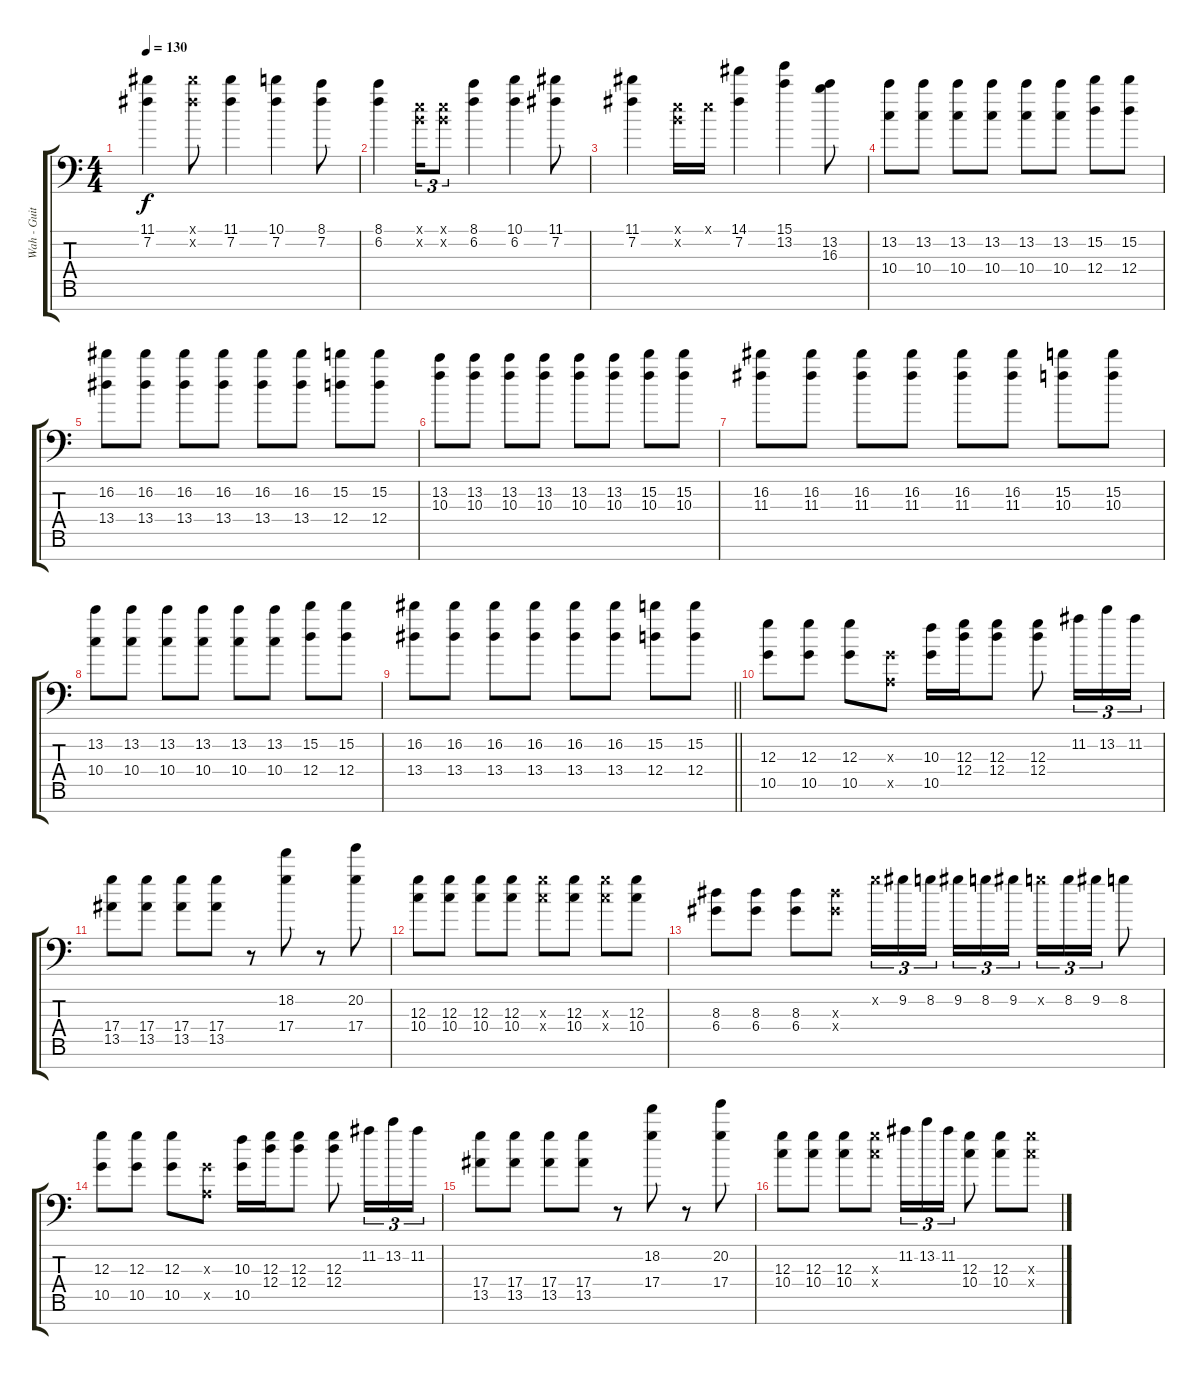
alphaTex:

\track ("Wah - Guitar" "Wah - Guit") {instrument overdrivenguitar}
\staff {score tabs}
\tuning (E4 B3 G3 D3 A2 E2 G1) {hide}
\ts (4 4)
\tempo 130
\clef f4
\ks c
(11.1 7.2).4{dy f} (11.1{x} 7.2{x}).8 (11.1 7.2).4 (10.1 7.2).4 (8.1 7.2).8 |
(8.1 6.2).4 (0.1{x} 0.2{x}).16{tu (3 2)} (0.1{x} 0.2{x}).8{tu (3 2)} (8.1 6.2).4 (10.1 6.2).4 (11.1 7.2).8 |
(11.1 7.2).4 (0.1{x} 0.2{x}).16 0.1{x}.16 (14.1 7.2).4 (15.1 13.2).4 (13.2 16.3).8 |
(13.2 10.4).8 (13.2 10.4).8 (13.2 10.4).8 (13.2 10.4).8 (13.2 10.4).8 (13.2 10.4).8 (15.2 12.4).8 (15.2 12.4).8 |
(16.2 13.4).8 (16.2 13.4).8 (16.2 13.4).8 (16.2 13.4).8 (16.2 13.4).8 (16.2 13.4).8 (15.2 12.4).8 (15.2 12.4).8 |
(13.2 10.3).8 (13.2 10.3).8 (13.2 10.3).8 (13.2 10.3).8 (13.2 10.3).8 (13.2 10.3).8 (15.2 10.3).8 (15.2 10.3).8 |
(16.2 11.3).8 (16.2 11.3).8 (16.2 11.3).8 (16.2 11.3).8 (16.2 11.3).8 (16.2 11.3).8 (15.2 10.3).8 (15.2 10.3).8 |
(13.2 10.4).8 (13.2 10.4).8 (13.2 10.4).8 (13.2 10.4).8 (13.2 10.4).8 (13.2 10.4).8 (15.2 12.4).8 (15.2 12.4).8 |
\barLineRight lightlight
(16.2 13.4).8 (16.2 13.4).8 (16.2 13.4).8 (16.2 13.4).8 (16.2 13.4).8 (16.2 13.4).8 (15.2 12.4).8 (15.2 12.4).8 |
\section ("" "")
(12.3 10.5).8 (12.3 10.5).8 (12.3 10.5).8 (0.3{x} 0.5{x}).8 (10.3 10.5).16 (12.3 12.4).16 (12.3 12.4).8 (12.3 12.4).8 11.2.16{tu (3 2)} 13.2.16{tu (3 2)} 11.2.16{tu (3 2)} |
(17.4 13.5).8 (17.4 13.5).8 (17.4 13.5).8 (17.4 13.5).8 r.8 (18.2 17.4).8 r.8 (20.2 17.4).8 |
(12.3 10.4).8 (12.3 10.4).8 (12.3 10.4).8 (12.3 10.4).8 (12.3{x} 10.4{x}).8 (12.3 10.4).8 (12.3{x} 10.4{x}).8 (12.3 10.4).8 |
(8.3 6.4).8 (8.3 6.4).8 (8.3 6.4).8 (8.3{x} 6.4{x}).8 8.2{x}.16{tu (3 2)} 9.2.16{tu (3 2)} 8.2.16{tu (3 2)} 9.2.16{tu (3 2)} 8.2.16{tu (3 2)} 9.2.16{tu (3 2)} 8.2{x}.16{tu (3 2)} 8.2.16{tu (3 2)} 9.2.16{tu (3 2)} 8.2.8 |
(12.3 10.5).8 (12.3 10.5).8 (12.3 10.5).8 (0.3{x} 0.5{x}).8 (10.3 10.5).16 (12.3 12.4).16 (12.3 12.4).8 (12.3 12.4).8 11.2.16{tu (3 2)} 13.2.16{tu (3 2)} 11.2.16{tu (3 2)} |
(17.4 13.5).8 (17.4 13.5).8 (17.4 13.5).8 (17.4 13.5).8 r.8 (18.2 17.4).8 r.8 (20.2 17.4).8 |
(12.3 10.4).8 (12.3 10.4).8 (12.3 10.4).8 (12.3{x} 10.4{x}).8 11.2.16{tu (3 2)} 13.2.16{tu (3 2)} 11.2.16{tu (3 2)} (12.3 10.4).8 (12.3 10.4).8 (12.3{x} 10.4{x}).8
